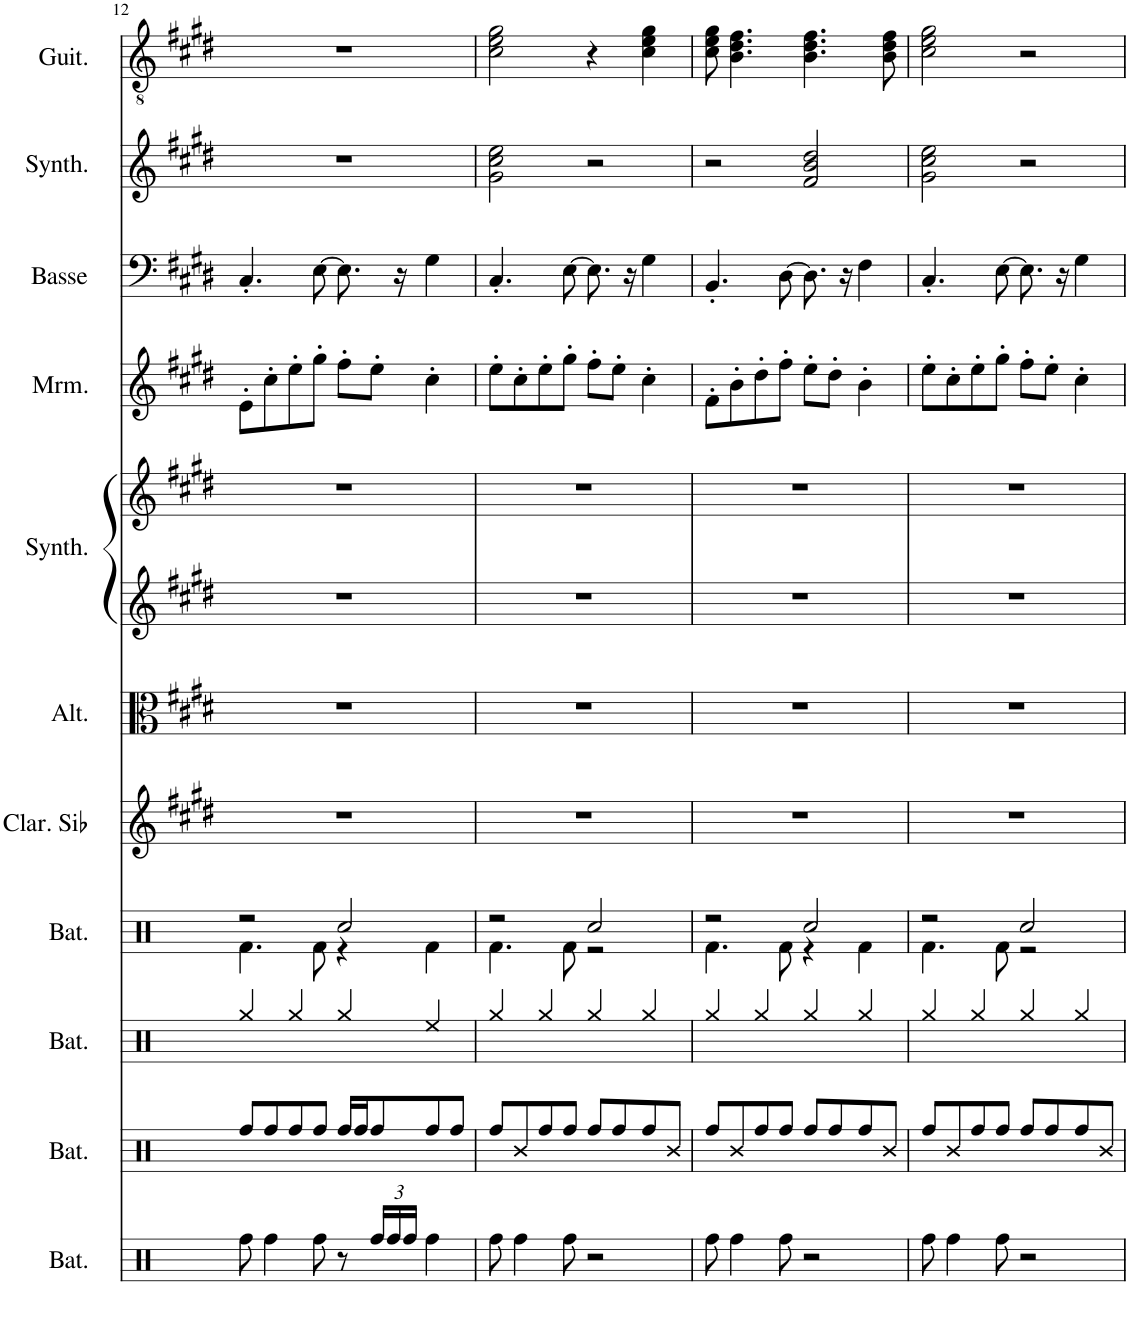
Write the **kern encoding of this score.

**kern	**kern	**kern	**kern	**kern	**kern	**kern	**kern	**kern	**kern	**kern	**kern
*part11	*part10	*part9	*part8	*part7	*part6	*part5	*part5	*part4	*part3	*part2	*part1
*staff12	*staff11	*staff10	*staff9	*staff8	*staff7	*staff6	*staff5	*staff4	*staff3	*staff2	*staff1
*I"Batterie, Perc	*I"Batterie, Perc	*I"Batterie, Cymbals	*I"Batterie, DRUMS	*I"Clarinette en Sib	*I"Altos, Strings	*I"Synthétiseur de cuivres, Brass	*	*I"Marimba	*I"Basse acoustique	*I"Synthétiseur Pad, Pad 1	*I"Guitare classique
*I'Bat.	*I'Bat.	*I'Bat.	*I'Bat.	*I'Clar. Sib	*I'Alt.	*I'Synth.	*	*I'Mrm.	*I'Basse	*I'Synth.	*I'Guit.
!!LO:PB:g=z
*clefX	*clefX	*clefX	*clefX	*clefG2	*clefC3	*clefG2	*clefG2	*clefG2	*clefF4	*clefG2	*clefGv2
*	*	*	*	*Trd1c2	*	*	*	*	*Trd7c12	*	*
*k[]	*k[]	*k[]	*k[]	*k[f#c#g#d#]	*k[f#c#g#d#]	*k[f#c#g#d#]	*k[f#c#g#d#]	*k[f#c#g#d#]	*k[f#c#g#d#]	*k[f#c#g#d#]	*k[f#c#g#d#]
*M2/2	*M2/2	*M2/2	*M2/2	*M2/2	*M2/2	*M2/2	*M2/2	*M2/2	*M2/2	*M2/2	*M2/2
=12	=12	=12	=12	=12	=12	=12	=12	=12	=12	=12	=12
*	*	*	*^	*	*	*	*	*	*	*	*
8Rff\	8Rff/L	4Rgg/	2r	4.Rf\	1r	1r	1r	1r	8e'\L	4.C#'/	1r	1r
4Rff\	8Rff/	.	.	.	.	.	.	.	8cc#'\	.	.	.
.	8Rff/	4Rgg/	.	.	.	.	.	.	8ee'\	.	.	.
8Rff\	8Rff/J	.	.	8Rf\	.	.	.	.	8gg#'\J	[8E\	.	.
8r	16Rff/LL	4Rgg/	2Rcc/	4r	.	.	.	.	8ff#'\L	8.E\]	.	.
.	16Rff/J	.	.	.	.	.	.	.	.	.	.	.
*Xbrackettup	*	*	*	*	*	*	*	*	*	*	*	*
24Rff/LL	8Rff/	.	.	.	.	.	.	.	8ee'\J	.	.	.
24Rff/	.	.	.	.	.	.	.	.	.	.	.	.
.	.	.	.	.	.	.	.	.	.	16r	.	.
24Rff/JJ	.	.	.	.	.	.	.	.	.	.	.	.
4Rff\	8Rff/	4Ree/	.	4Rf\	.	.	.	.	4cc#'\	4G#\	.	.
.	8Rff/J	.	.	.	.	.	.	.	.	.	.	.
=13	=13	=13	=13	=13	=13	=13	=13	=13	=13	=13	=13	=13
8Rff\	8Rff/L	4Rgg/	2r	4.Rf\	1r	1r	1r	1r	8ee'\L	4.C#'/	2g#\ 2cc#\ 2ee\	2c#\ 2e\ 2g#\
4Rff\	8R/	.	.	.	.	.	.	.	8cc#'\	.	.	.
.	8Rff/	4Rgg/	.	.	.	.	.	.	8ee'\	.	.	.
8Rff\	8Rff/J	.	.	8Rf\	.	.	.	.	8gg#'\J	[8E\	.	.
2r	8Rff/L	4Rgg/	2Rcc/	2r	.	.	.	.	8ff#'\L	8.E\]	2r	4r
.	8Rff/	.	.	.	.	.	.	.	8ee'\J	.	.	.
.	.	.	.	.	.	.	.	.	.	16r	.	.
.	8Rff/	4Rgg/	.	.	.	.	.	.	4cc#'\	4G#\	.	4c#\ 4e\ 4g#\
.	8R/J	.	.	.	.	.	.	.	.	.	.	.
=14	=14	=14	=14	=14	=14	=14	=14	=14	=14	=14	=14	=14
8Rff\	8Rff/L	4Rgg/	2r	4.Rf\	1r	1r	1r	1r	8f#'\L	4.BB'/	2r	8c#\ 8e\ 8g#\
4Rff\	8R/	.	.	.	.	.	.	.	8b'\	.	.	4.B\ 4.d#\ 4.f#\
.	8Rff/	4Rgg/	.	.	.	.	.	.	8dd#'\	.	.	.
8Rff\	8Rff/J	.	.	8Rf\	.	.	.	.	8ff#'\J	[8D#\	.	.
2r	8Rff/L	4Rgg/	2Rcc/	4r	.	.	.	.	8ee'\L	8.D#\]	2f#/ 2b/ 2dd#/	4.B\ 4.d#\ 4.f#\
.	8Rff/	.	.	.	.	.	.	.	8dd#'\J	.	.	.
.	.	.	.	.	.	.	.	.	.	16r	.	.
.	8Rff/	4Rgg/	.	4Rf\	.	.	.	.	4b'\	4F#\	.	.
.	8R/J	.	.	.	.	.	.	.	.	.	.	8B\ 8d#\ 8f#\
=15	=15	=15	=15	=15	=15	=15	=15	=15	=15	=15	=15	=15
8Rff\	8Rff/L	4Rgg/	2r	4.Rf\	1r	1r	1r	1r	8ee'\L	4.C#'/	2g#\ 2cc#\ 2ee\	2c#\ 2e\ 2g#\
4Rff\	8R/	.	.	.	.	.	.	.	8cc#'\	.	.	.
.	8Rff/	4Rgg/	.	.	.	.	.	.	8ee'\	.	.	.
8Rff\	8Rff/J	.	.	8Rf\	.	.	.	.	8gg#'\J	[8E\	.	.
2r	8Rff/L	4Rgg/	2Rcc/	2r	.	.	.	.	8ff#'\L	8.E\]	2r	2r
.	8Rff/	.	.	.	.	.	.	.	8ee'\J	.	.	.
.	.	.	.	.	.	.	.	.	.	16r	.	.
.	8Rff/	4Rgg/	.	.	.	.	.	.	4cc#'\	4G#\	.	.
.	8R/J	.	.	.	.	.	.	.	.	.	.	.
*	*	*	*v	*v	*	*	*	*	*	*	*	*
=	=	=	=	=	=	=	=	=	=	=	=
*-	*-	*-	*-	*-	*-	*-	*-	*-	*-	*-	*-
